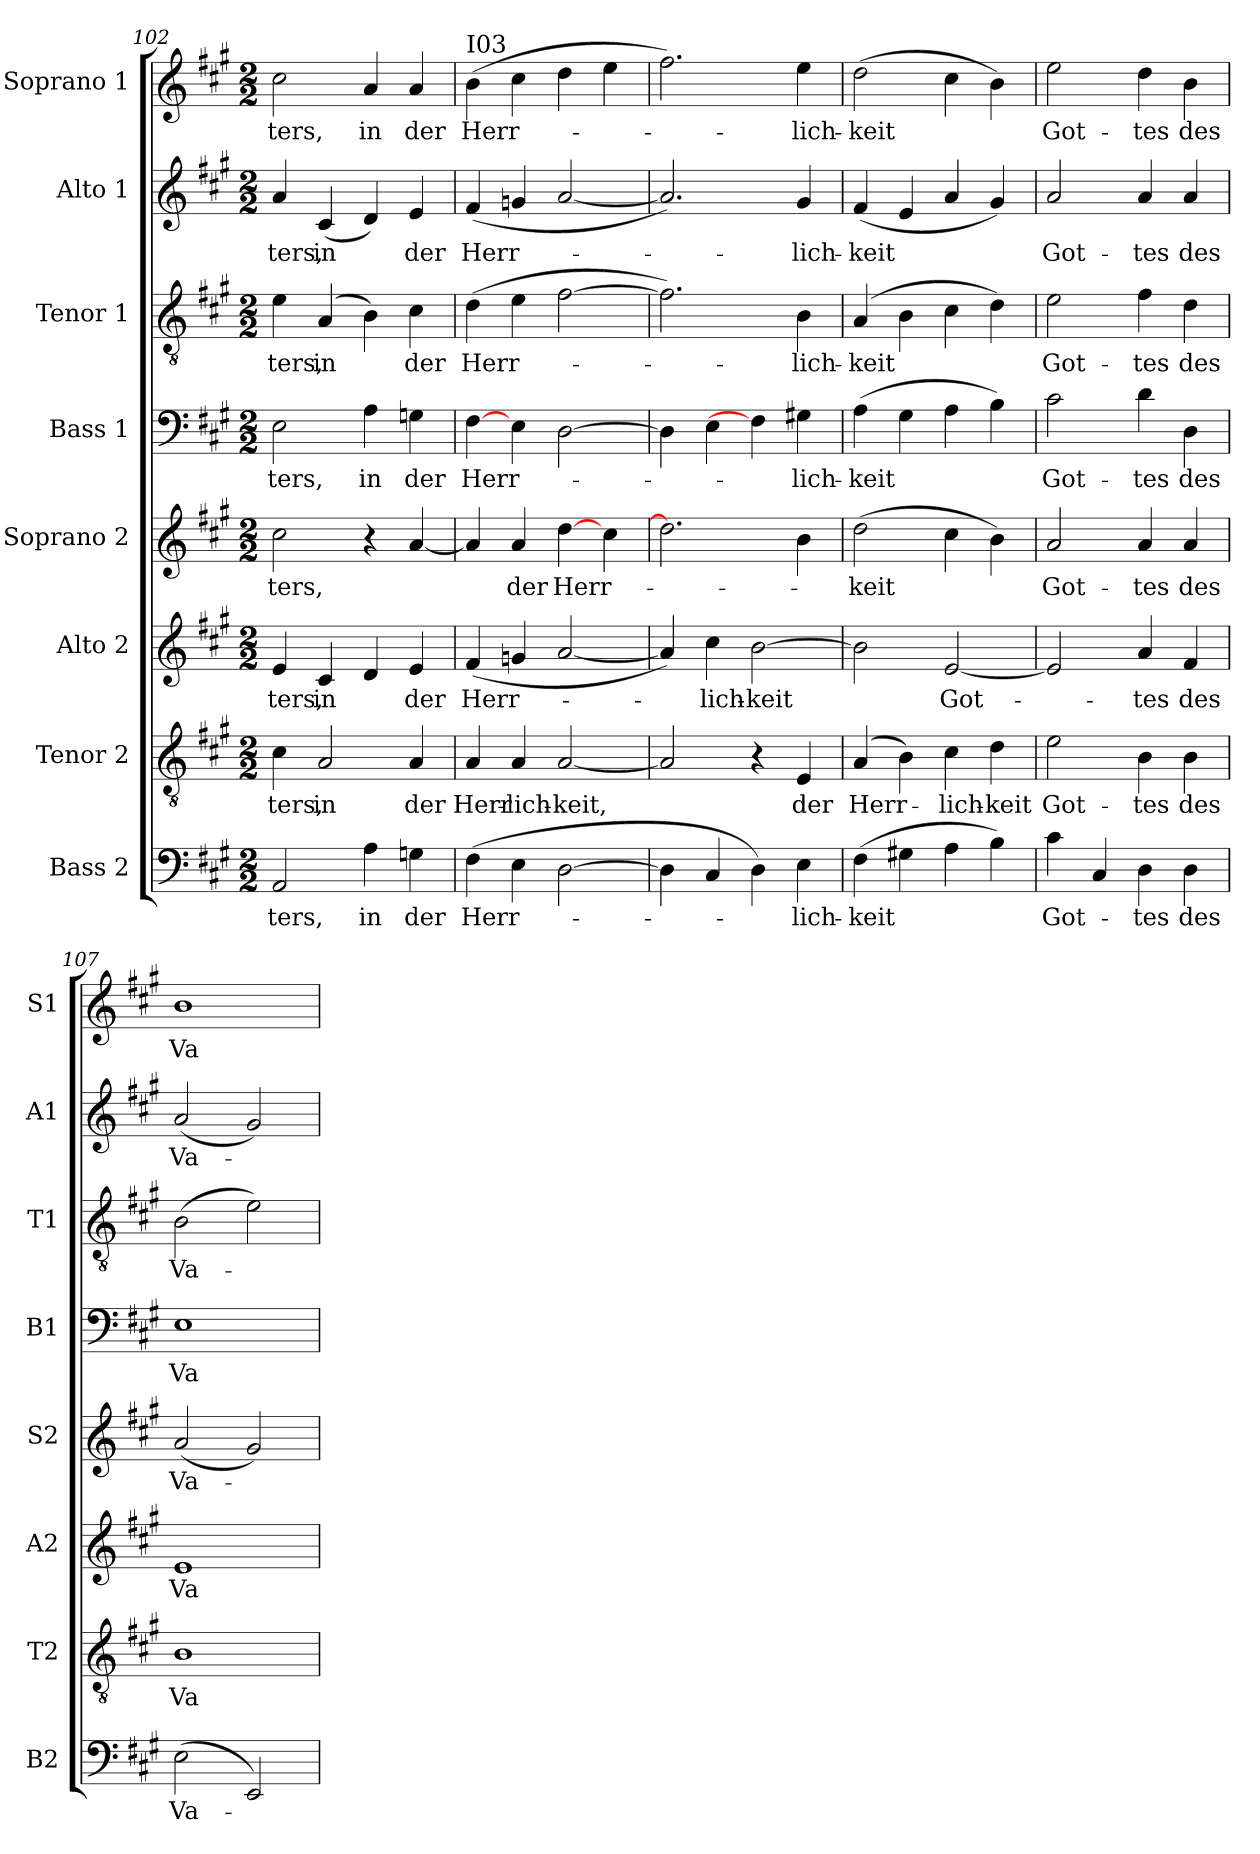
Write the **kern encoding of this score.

**kern	**text	**kern	**text	**kern	**text	**kern	**text	**kern	**text	**kern	**text	**kern	**text	**kern	**text
*part8	*part8	*part7	*part7	*part6	*part6	*part5	*part5	*part4	*part4	*part3	*part3	*part2	*part2	*part1	*part1
*staff8	*staff8	*staff7	*staff7	*staff6	*staff6	*staff5	*staff5	*staff4	*staff4	*staff3	*staff3	*staff2	*staff2	*staff1	*staff1
*I"Bass 2	*	*I"Tenor 2	*	*I"Alto 2	*	*I"Soprano 2	*	*I"Bass 1	*	*I"Tenor 1	*	*I"Alto 1	*	*I"Soprano 1	*
*I'B2	*	*I'T2	*	*I'A2	*	*I'S2	*	*I'B1	*	*I'T1	*	*I'A1	*	*I'S1	*
*clefF4	*	*clefGv2	*	*clefG2	*	*clefG2	*	*clefF4	*	*clefGv2	*	*clefG2	*	*clefG2	*
*k[f#c#g#]	*	*k[f#c#g#]	*	*k[f#c#g#]	*	*k[f#c#g#]	*	*k[f#c#g#]	*	*k[f#c#g#]	*	*k[f#c#g#]	*	*k[f#c#g#]	*
*M2/2	*	*M2/2	*	*M2/2	*	*M2/2	*	*M2/2	*	*M2/2	*	*M2/2	*	*M2/2	*
=102	=102	=102	=102	=102	=102	=102	=102	=102	=102	=102	=102	=102	=102	=102	=102
!	!LO:LY:b	!	!LO:LY:b	!	!LO:LY:b	!	!LO:LY:b	!	!LO:LY:b	!	!LO:LY:b	!	!LO:LY:b	!	!LO:LY:b
2AA/	-ters,	4c#\	-ters,	4e/	-ters,	2cc#\	-ters,	2E\	-ters,	4e\	-ters,	4a/	-ters,	2cc#\	-ters,
!	!	!	!LO:LY:b	!	!LO:LY:b	!	!	!	!	!	!LO:LY:b	!	!LO:LY:b	!	!
.	.	2A/	in	4c#/	in	.	.	.	.	(>4A/	in	(<4c#/	in	.	.
!	!LO:LY:b	!	!	!	!	!	!	!	!LO:LY:b	!	!	!	!	!	!LO:LY:b
4A\	in	.	.	4d/	.	4r	.	4A\	in	4B\)	.	4d/)	.	4a/	in
!	!LO:LY:b	!	!LO:LY:b	!	!LO:LY:b	!	!	!	!LO:LY:b	!	!LO:LY:b	!	!LO:LY:b	!	!LO:LY:b
4Gn\	der	4A/	der	4e/	der	[4a/	.	4Gn\	der	4c#\	der	4e/	der	4a/	der
!!LO:LB:g=z
=103	=103	=103	=103	=103	=103	=103	=103	=103	=103	=103	=103	=103	=103	=103	=103
!	!	!	!	!	!	!	!	!	!	!	!	!	!	!LO:TX:a:t=I03	!
!	!LO:LY:b	!	!LO:LY:b	!	!LO:LY:b	!	!	!	!LO:LY:b	!	!LO:LY:b	!	!LO:LY:b	!	!LO:LY:b
(>4F#\	Herr-	4A/	-Herr-	(>4f#/	-Herr-	4a/]	.	[4F#\	-Herr-	(>4d\	-Herr-	(>4f#/	-Herr-	(>4b\	-Herr-
!	!	!	!LO:LY:b	!	!	!	!LO:LY:b	!	!	!	!	!	!	!	!
4E\	.	4A/	-lich-	4gn/	.	4a/	der	4E\	.	4e\	.	4gn/	.	4cc#\	.
!	!	!	!LO:LY:b	!	!	!	!LO:LY:b	!	!	!	!	!	!	!	!
[2D\	.	[2A/	-keit,	[2a/	.	[4dd\	Herr-	[2D\	.	[2f#\	.	[2a/	.	4dd\	.
.	.	.	.	.	.	4cc#\	.	.	.	.	.	.	.	4ee\	.
=104	=104	=104	=104	=104	=104	=104	=104	=104	=104	=104	=104	=104	=104	=104	=104
4D\]	.	2A/]	.	4a/])	.	2.dd\]	.	4D\]	.	2.f#\])	.	2.a/])	.	2.ff#\)	.
!	!	!	!	!	!LO:LY:b	!	!	!	!	!	!	!	!	!	!
4C#/	.	.	.	4cc#\	-lich-	.	.	4E\	.	.	.	.	.	.	.
!	!	!	!	!	!LO:LY:b	!	!	!	!	!	!	!	!	!	!
4D\)	.	4r	.	[2b\	-keit	.	.	4F#\]	.	.	.	.	.	.	.
!	!LO:LY:b	!	!LO:LY:b	!	!	!	!	!	!LO:LY:b	!	!LO:LY:b	!	!LO:LY:b	!	!LO:LY:b
4E\	-lich-	4E/	der	.	.	4b\	.	4G#X\	-lich-	4B\	lich-	4g#/	lich-	4ee\	lich-
=105	=105	=105	=105	=105	=105	=105	=105	=105	=105	=105	=105	=105	=105	=105	=105
!	!LO:LY:b	!	!LO:LY:b	!	!	!	!LO:LY:b	!	!LO:LY:b	!	!LO:LY:b	!	!LO:LY:b	!	!LO:LY:b
(>4F#\	-keit	(>4A/	Herr-	2b\]	.	(>2dd\	-keit	(>4A\	-keit	(>4A/	-keit	(>4f#/	-keit	(>2dd\	-keit
4G#X\	.	4B\)	.	.	.	.	.	4G#\	.	4B\	.	4e/	.	.	.
!	!	!	!LO:LY:b	!	!LO:LY:b	!	!	!	!	!	!	!	!	!	!
4A\	.	4c#\	-lich-	[2e/	Got-	4cc#\	.	4A\	.	4c#\	.	4a/	.	4cc#\	.
!	!	!	!LO:LY:b	!	!	!	!	!	!	!	!	!	!	!	!
4B\)	.	4d\	-keit	.	.	4b\)	.	4B\)	.	4d\)	.	4g#/)	.	4b\)	.
=106	=106	=106	=106	=106	=106	=106	=106	=106	=106	=106	=106	=106	=106	=106	=106
!	!LO:LY:b	!	!LO:LY:b	!	!	!	!LO:LY:b	!	!LO:LY:b	!	!LO:LY:b	!	!LO:LY:b	!	!LO:LY:b
4c#\	Got-	2e\	Got-	2e/]	.	2a/	Got-	2c#\	Got-	2e\	Got-	2a/	Got-	2ee\	Got-
4C#/	.	.	.	.	.	.	.	.	.	.	.	.	.	.	.
!	!LO:LY:b	!	!LO:LY:b	!	!LO:LY:b	!	!LO:LY:b	!	!LO:LY:b	!	!LO:LY:b	!	!LO:LY:b	!	!LO:LY:b
4D\	-tes	4B\	-tes	4a/	-tes	4a/	-tes	4d\	-tes	4f#\	-tes	4a/	-tes	4dd\	-tes
!	!LO:LY:b	!	!LO:LY:b	!	!LO:LY:b	!	!LO:LY:b	!	!LO:LY:b	!	!LO:LY:b	!	!LO:LY:b	!	!LO:LY:b
4D\	des	4B\	des	4f#/	des	4a/	des	4D\	des	4d\	des	4a/	des	4b\	des
=107	=107	=107	=107	=107	=107	=107	=107	=107	=107	=107	=107	=107	=107	=107	=107
!	!LO:LY:b	!	!LO:LY:b	!	!LO:LY:b	!	!LO:LY:b	!	!LO:LY:b	!	!LO:LY:b	!	!LO:LY:b	!	!LO:LY:b
(>2E\	Va-	1B	-Va-	1e	-Va-	(<2a/	-Va-	1E	-Va-	(>2B\	-Va-	(<2a/	-Va-	1b	-Va-
2EE/)	.	.	.	.	.	2g#/)	.	.	.	2e\)	.	2g#/)	.	.	.
=	=	=	=	=	=	=	=	=	=	=	=	=	=	=	=
*-	*-	*-	*-	*-	*-	*-	*-	*-	*-	*-	*-	*-	*-	*-	*-
